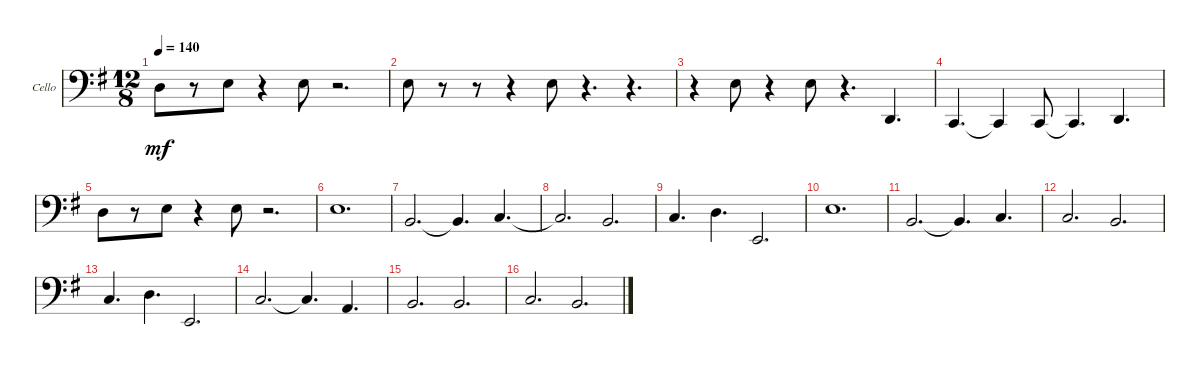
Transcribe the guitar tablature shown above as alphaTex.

\defaultSystemsLayout 4
\bracketExtendMode groupsimilarinstruments
\firstSystemTrackNameOrientation horizontal
\otherSystemsTrackNameOrientation horizontal
\track ("Cello 2" "Cello") {instrument cello}
\staff {score}
\tuning (A3 D3 G2 C2)
\ts (12 8)
\tempo 140
\clef f4
\ks g
0.2.8{dy mf} r.8 2.2.8 r.4 2.2.8 r.2{d} |
2.2.8 r.8 r.8 r.4 2.2.8 r.4{d} r.4{d} |
r.4 2.2.8 r.4 2.2.8 r.4{d} 2.4.4{d} |
0.4.4{d} 0.4{t}.4 0.4.8 0.4{t}.4{d} 2.4.4{d} |
0.2.8 r.8 2.2.8 r.4 2.2.8 r.2{d} |
2.2.1{d} |
4.3.2{d} 4.3{t}.4{d} 5.3.4{d} |
5.3{t}.2{d} 4.3.2{d} |
5.3.4{d} 0.2.4{d} 4.4.2{d} |
2.2.1{d} |
4.3.2{d} 4.3{t}.4{d} 5.3.4{d} |
5.3.2{d} 4.3.2{d} |
5.3.4{d} 0.2.4{d} 4.4.2{d} |
5.3.2{d} 5.3{t}.4{d} 2.3.4{d} |
4.3.2{d} 4.3.2{d} |
5.3.2{d} 4.3.2{d}
